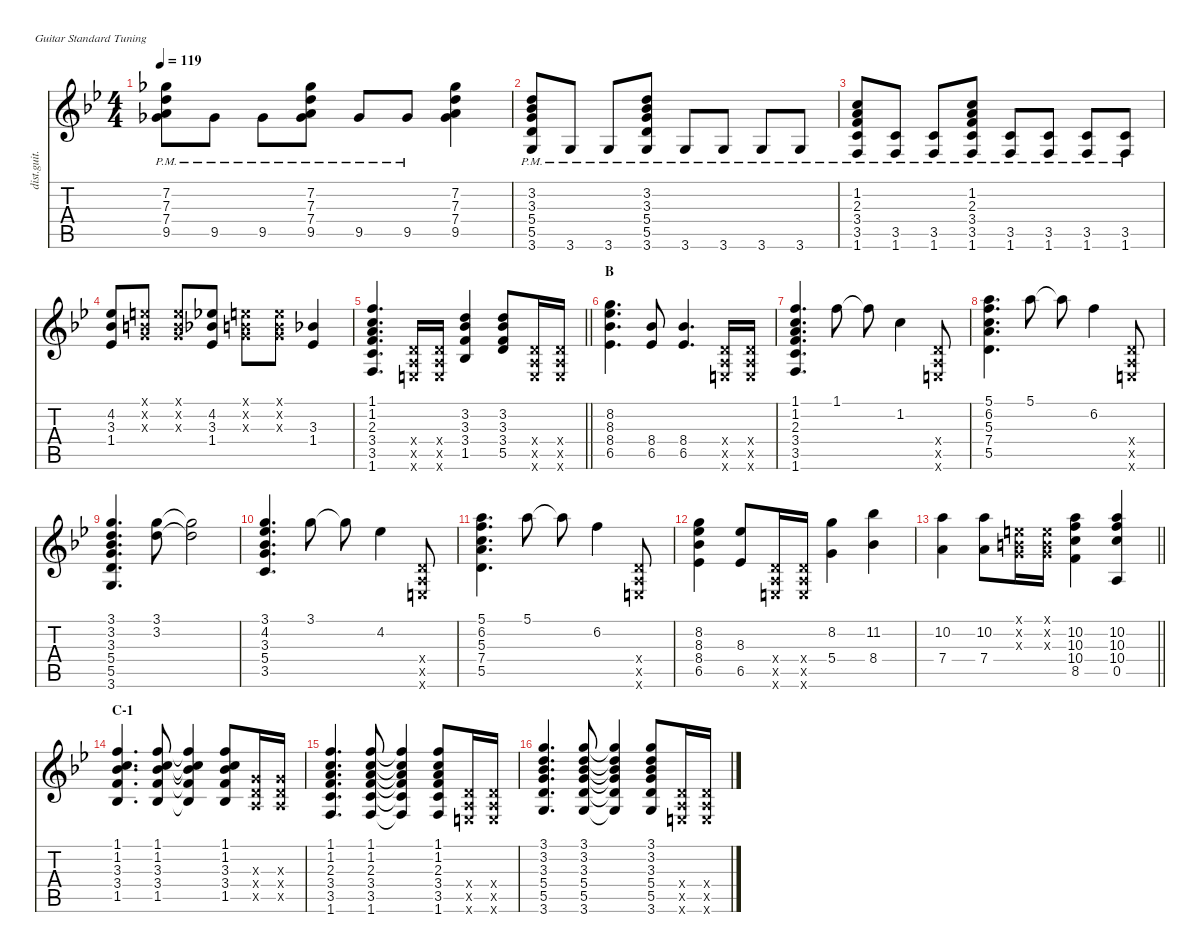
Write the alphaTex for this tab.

\defaultSystemsLayout 4
\hideDynamics
\bracketExtendMode nobrackets
\otherSystemsTrackNameOrientation horizontal
\track ("Guitar 1" "dist.guit.") {instrument distortionguitar}
\staff {score tabs}
\tuning (E4 B3 G3 D3 A2 E2)
\ts (4 4)
\tempo 119
\clef g2
\ks bb
(7.2{pm acc b} 7.3{pm acc forcenatural} 7.4{pm acc forcenatural} 9.5{pm acc b}).8{dy f} 9.5{pm acc b}.8 9.5{pm acc b}.8 (7.2{pm acc b} 7.3{pm acc forcenatural} 7.4{pm acc forcenatural} 9.5{pm acc b}).8 9.5{pm acc b}.8 9.5{pm acc b}.8 (7.2{acc b} 7.3{acc forcenatural} 7.4{acc forcenatural} 9.5{acc b}).4 |
(3.2{pm acc forcenatural} 3.3{pm acc b} 5.4{pm acc forcenatural} 5.5{pm acc forcenatural} 3.6{pm acc forcenatural}).8 3.6{pm acc forcenatural}.8 3.6{pm acc forcenatural}.8 (3.2{pm acc forcenatural} 3.3{pm acc b} 5.4{pm acc forcenatural} 5.5{pm acc forcenatural} 3.6{pm acc forcenatural}).8 3.6{pm acc forcenatural}.8 3.6{pm acc forcenatural}.8 3.6{pm acc forcenatural}.8 3.6{pm acc forcenatural}.8 |
(1.2{pm acc forcenatural} 2.3{pm acc forcenatural} 3.4{pm acc forcenatural} 3.5{pm acc forcenatural} 1.6{pm acc forcenatural}).8 (3.5{pm acc forcenatural} 1.6{pm acc forcenatural}).8 (3.5{pm acc forcenatural} 1.6{pm acc forcenatural}).8 (1.2{pm acc forcenatural} 2.3{pm acc forcenatural} 3.4{pm acc forcenatural} 3.5{pm acc forcenatural} 1.6{pm acc forcenatural}).8 (3.5{pm acc forcenatural} 1.6{pm acc forcenatural}).8 (3.5{pm acc forcenatural} 1.6{pm acc forcenatural}).8 (3.5{pm acc forcenatural} 1.6{pm acc forcenatural}).8 (3.5{pm acc forcenatural} 1.6{pm acc forcenatural}).8 |
(4.2{acc b} 3.3{acc b} 1.4{acc b}).8 (0.1{x acc forcenatural} 0.2{x acc forcenatural} 0.3{x acc forcenatural}).8 (0.1{x acc forcenatural} 0.2{x acc forcenatural} 0.3{x acc forcenatural}).8 (4.2{acc b} 3.3{acc b} 1.4{acc b}).8 (0.1{x acc forcenatural} 0.2{x acc forcenatural} 0.3{x acc forcenatural}).8 (0.1{x acc forcenatural} 0.2{x acc forcenatural} 0.3{x acc forcenatural}).8 (3.3{acc b} 1.4{acc b}).4 |
\barLineRight lightlight
(1.1{acc forcenatural} 1.2{acc forcenatural} 2.3{acc forcenatural} 3.4{acc forcenatural} 3.5{acc forcenatural} 1.6{acc forcenatural}).4{d} (0.4{x acc forcenatural} 0.5{x acc forcenatural} 0.6{x acc forcenatural}).16 (0.4{x acc forcenatural} 0.5{x acc forcenatural} 0.6{x acc forcenatural}).16 (3.2{acc forcenatural} 3.3{acc b} 3.4{acc forcenatural} 1.5{acc b}).4 (3.2{acc forcenatural} 3.3{acc b} 3.4{acc forcenatural} 5.5{acc forcenatural}).8 (0.4{x acc forcenatural} 0.5{x acc forcenatural} 0.6{x acc forcenatural}).16 (0.4{x acc forcenatural} 0.5{x acc forcenatural} 0.6{x acc forcenatural}).16 |
\section ("" "B")
(8.2{acc forcenatural} 8.3{acc b} 8.4{acc b} 6.5{acc b}).4{d} (8.4{acc b} 6.5{acc b}).8 (8.4{acc b} 6.5{acc b}).4{d} (0.4{x acc forcenatural} 0.5{x acc forcenatural} 0.6{x acc forcenatural}).16 (0.4{x acc forcenatural} 0.5{x acc forcenatural} 0.6{x acc forcenatural}).16 |
(1.1{acc forcenatural} 1.2{acc forcenatural} 2.3{acc forcenatural} 3.4{acc forcenatural} 3.5{acc forcenatural} 1.6{acc forcenatural}).4{d} 1.1{acc forcenatural}.8 1.1{t acc forcenatural}.8 1.2{acc forcenatural}.4 (0.4{x acc forcenatural} 0.5{x acc forcenatural} 0.6{x acc forcenatural}).8 |
(5.1{acc forcenatural} 6.2{acc forcenatural} 5.3{acc forcenatural} 7.4{acc forcenatural} 5.5{acc forcenatural}).4{d} 5.1{acc forcenatural}.8 5.1{t acc forcenatural}.8 6.2{acc forcenatural}.4 (0.4{x acc forcenatural} 0.5{x acc forcenatural} 0.6{x acc forcenatural}).8 |
(3.1{acc forcenatural} 3.2{acc forcenatural} 3.3{acc b} 5.4{acc forcenatural} 5.5{acc forcenatural} 3.6{acc forcenatural}).4{d} (3.1{acc forcenatural} 3.2{acc forcenatural}).8 (3.1{t acc forcenatural} 3.2{t acc forcenatural}).2 |
(3.1{acc forcenatural} 4.2{acc b} 3.3{acc b} 5.4{acc forcenatural} 3.5{acc forcenatural}).4{d} 3.1{acc forcenatural}.8 3.1{t acc forcenatural}.8 4.2{acc b}.4 (0.4{x acc forcenatural} 0.5{x acc forcenatural} 0.6{x acc forcenatural}).8 |
(5.1{acc forcenatural} 6.2{acc forcenatural} 5.3{acc forcenatural} 7.4{acc forcenatural} 5.5{acc forcenatural}).4{d} 5.1{acc forcenatural}.8 5.1{t acc forcenatural}.8 6.2{acc forcenatural}.4 (0.4{x acc forcenatural} 0.5{x acc forcenatural} 0.6{x acc forcenatural}).8 |
(8.2{acc forcenatural} 8.3{acc b} 8.4{acc b} 6.5{acc b}).4 (8.3{acc b} 6.5{acc b}).8 (0.4{x acc forcenatural} 0.5{x acc forcenatural} 0.6{x acc forcenatural}).16 (0.4{x acc forcenatural} 0.5{x acc forcenatural} 0.6{x acc forcenatural}).16 (8.2{acc forcenatural} 5.4{acc forcenatural}).4 (11.2{acc b} 8.4{acc b}).4 |
\barLineRight lightlight
(10.2{acc forcenatural} 7.4{acc forcenatural}).4 (10.2{acc forcenatural} 7.4{acc forcenatural}).8 (0.1{x acc forcenatural} 0.2{x acc forcenatural} 0.3{x acc forcenatural}).16 (0.1{x acc forcenatural} 0.2{x acc forcenatural} 0.3{x acc forcenatural}).16 (10.2{acc forcenatural} 10.3{acc forcenatural} 10.4{acc forcenatural} 8.5{acc forcenatural}).4 (10.2{acc forcenatural} 10.3{acc forcenatural} 10.4{acc forcenatural} 0.5{acc forcenatural}).4 |
\section ("" "C-1")
(1.1{acc forcenatural} 1.2{acc forcenatural} 3.3{acc b} 3.4{acc forcenatural} 1.5{acc b}).4{d} (1.1{acc forcenatural} 1.2{acc forcenatural} 3.3{acc b} 3.4{acc forcenatural} 1.5{acc b}).8 (1.1{t acc forcenatural} 1.2{t acc forcenatural} 3.3{t acc b} 3.4{t acc forcenatural} 1.5{t acc b}).4 (1.1{acc forcenatural} 1.2{acc forcenatural} 3.3{acc b} 3.4{acc forcenatural} 1.5{acc b}).8 (0.3{x acc forcenatural} 0.4{x acc forcenatural} 0.5{x acc forcenatural}).16 (0.3{x acc forcenatural} 0.4{x acc forcenatural} 0.5{x acc forcenatural}).16 |
(1.1{acc forcenatural} 1.2{acc forcenatural} 2.3{acc forcenatural} 3.4{acc forcenatural} 3.5{acc forcenatural} 1.6{acc forcenatural}).4{d} (1.1{acc forcenatural} 1.2{acc forcenatural} 2.3{acc forcenatural} 3.4{acc forcenatural} 3.5{acc forcenatural} 1.6{acc forcenatural}).8 (1.1{t acc forcenatural} 1.2{t acc forcenatural} 2.3{t acc forcenatural} 3.4{t acc forcenatural} 3.5{t acc forcenatural} 1.6{t acc forcenatural}).4 (1.1{acc forcenatural} 1.2{acc forcenatural} 2.3{acc forcenatural} 3.4{acc forcenatural} 3.5{acc forcenatural} 1.6{acc forcenatural}).8 (0.4{x acc forcenatural} 0.5{x acc forcenatural} 0.6{x acc forcenatural}).16 (0.4{x acc forcenatural} 0.5{x acc forcenatural} 0.6{x acc forcenatural}).16 |
(3.1{acc forcenatural} 3.2{acc forcenatural} 3.3{acc b} 5.4{acc forcenatural} 5.5{acc forcenatural} 3.6{acc forcenatural}).4{d} (3.1{acc forcenatural} 3.2{acc forcenatural} 3.3{acc b} 5.4{acc forcenatural} 5.5{acc forcenatural} 3.6{acc forcenatural}).8 (3.1{t acc forcenatural} 3.2{t acc forcenatural} 3.3{t acc b} 5.4{t acc forcenatural} 5.5{t acc forcenatural} 3.6{t acc forcenatural}).4 (3.1{acc forcenatural} 3.2{acc forcenatural} 3.3{acc b} 5.4{acc forcenatural} 5.5{acc forcenatural} 3.6{acc forcenatural}).8 (0.4{x acc forcenatural} 0.5{x acc forcenatural} 0.6{x acc forcenatural}).16 (0.4{x acc forcenatural} 0.5{x acc forcenatural} 0.6{x acc forcenatural}).16
